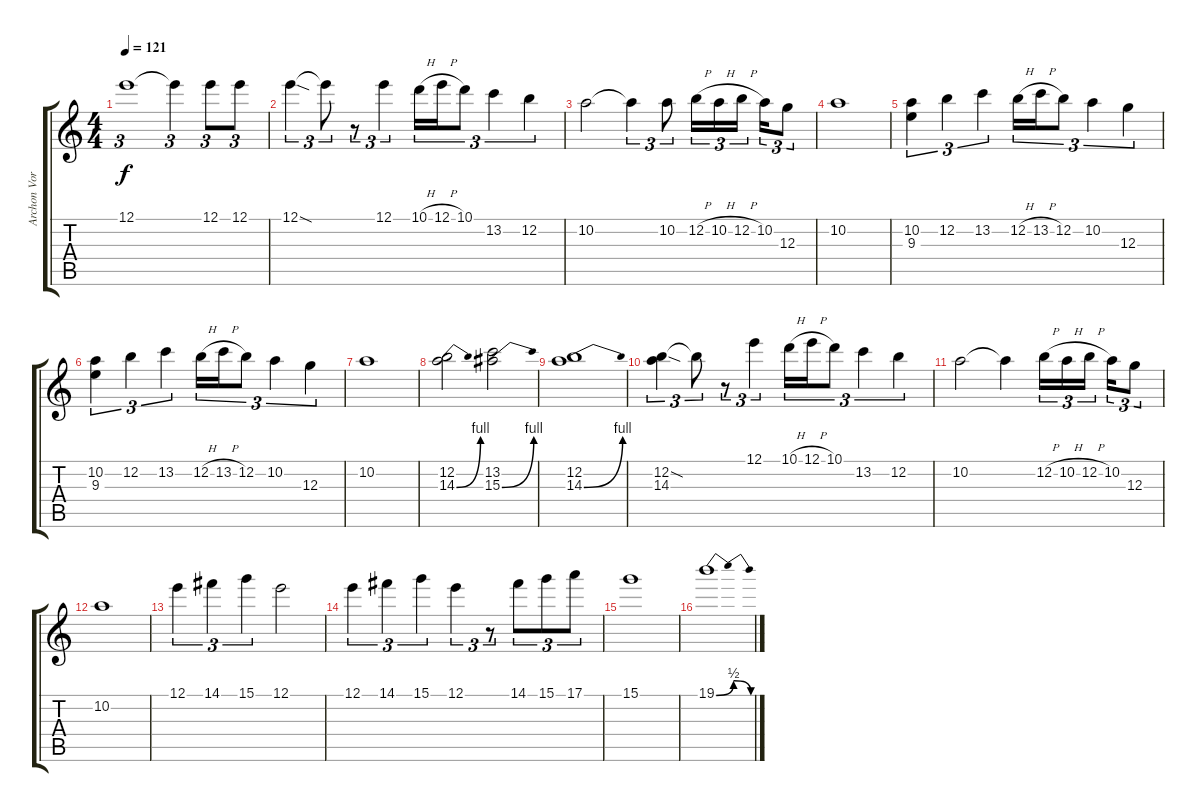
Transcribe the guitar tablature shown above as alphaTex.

\track ("Archon Vorskaath" "Archon Vor") {instrument distortionguitar}
\staff {score tabs}
\tuning (E4 B3 G3 D3 A2 E2) {hide}
\ts (4 4)
\tempo 121
\clef g2
\ks c
12.1.1{tu (3 2) dy f} 12.1{t}.4{tu (3 2)} 12.1.8{tu (3 2)} 12.1.8{tu (3 2)} |
12.1{sod}.4{tu (3 2)} 12.1{t}.8{tu (3 2)} r.8{tu (3 2)} 12.1.4{tu (3 2)} 10.1{h}.16{tu (3 2)} 12.1{h}.16{tu (3 2)} 10.1.8{tu (3 2)} 13.2.4{tu (3 2)} 12.2.4{tu (3 2)} |
10.2.2 10.2{t}.4{tu (3 2)} 10.2.8{tu (3 2)} 12.2{h}.16{tu (3 2)} 10.2{h}.16{tu (3 2)} 12.2{h}.16{tu (3 2) beam splitsecondary} 10.2.16{tu (3 2)} 12.3.8{tu (3 2)} |
10.2.1 |
(10.2 9.3).4{tu (3 2)} 12.2.4{tu (3 2)} 13.2.4{tu (3 2)} 12.2{h}.16{tu (3 2)} 13.2{h}.16{tu (3 2)} 12.2.8{tu (3 2)} 10.2.4{tu (3 2)} 12.3.4{tu (3 2)} |
(10.2 9.3).4{tu (3 2)} 12.2.4{tu (3 2)} 13.2.4{tu (3 2)} 12.2{h}.16{tu (3 2)} 13.2{h}.16{tu (3 2)} 12.2.8{tu (3 2)} 10.2.4{tu (3 2)} 12.3.4{tu (3 2)} |
10.2.1 |
(12.2 14.3{be (bend 0 0 60 4)}).2 (13.2 15.3{be (bend 0 0 60 4)}).2 |
(12.2 14.3{be (bend 0 0 60 4)}).1 |
(12.2{sod} 14.3).4{tu (3 2)} 12.2{t}.8{tu (3 2)} r.8{tu (3 2)} 12.1.4{tu (3 2)} 10.1{h}.16{tu (3 2)} 12.1{h}.16{tu (3 2)} 10.1.8{tu (3 2)} 13.2.4{tu (3 2)} 12.2.4{tu (3 2)} |
10.2.2 10.2{t}.4 12.2{h}.16{tu (3 2)} 10.2{h}.16{tu (3 2)} 12.2{h}.16{tu (3 2) beam splitsecondary} 10.2.16{tu (3 2)} 12.3.8{tu (3 2)} |
10.2.1 |
12.1.4{tu (3 2)} 14.1.4{tu (3 2)} 15.1.4{tu (3 2)} 12.1.2 |
12.1.4{tu (3 2)} 14.1.4{tu (3 2)} 15.1.4{tu (3 2)} 12.1.4{tu (3 2)} r.8{tu (3 2)} 14.1.8{tu (3 2)} 15.1.8{tu (3 2)} 17.1.8{tu (3 2)} |
15.1.1 |
19.1{be (bendrelease 0 0 15 2 50 2 60 0)}.1
